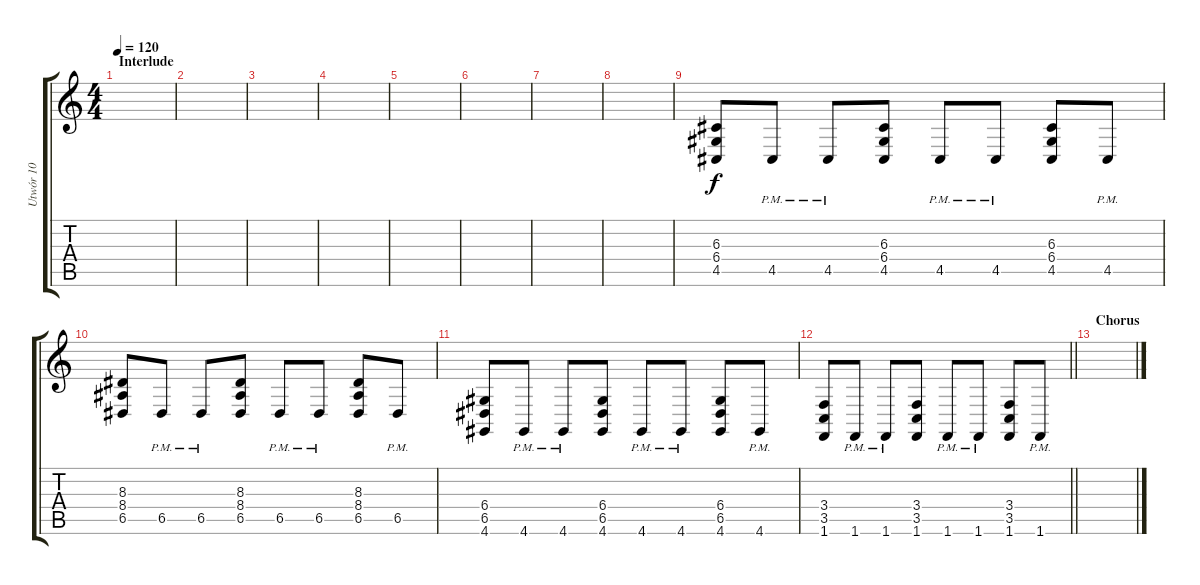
\track ("Utwór 10" "Utwór 10") {instrument choiraahs}
\staff {score tabs}
\tuning (E4 B3 G3 D3 A2 E2) {hide}
\ts (4 4)
\section ("" "Interlude")
\tempo 120
\clef g2
\ks c
|
|
|
|
|
|
|
|
(6.3 6.4 4.5).8 4.5{pm}.8 4.5{pm}.8 (6.3 6.4 4.5).8 4.5{pm}.8 4.5{pm}.8 (6.3 6.4 4.5).8 4.5{pm}.8 |
(8.3 8.4 6.5).8 6.5{pm}.8 6.5{pm}.8 (8.3 8.4 6.5).8 6.5{pm}.8 6.5{pm}.8 (8.3 8.4 6.5).8 6.5{pm}.8 |
(6.4 6.5 4.6).8 4.6{pm}.8 4.6{pm}.8 (6.4 6.5 4.6).8 4.6{pm}.8 4.6{pm}.8 (6.4 6.5 4.6).8 4.6{pm}.8 |
\barLineRight lightlight
(3.4 3.5 1.6).8 1.6{pm}.8 1.6{pm}.8 (3.4 3.5 1.6).8 1.6{pm}.8 1.6{pm}.8 (3.4 3.5 1.6).8 1.6{pm}.8 |
\section ("" "Chorus")
